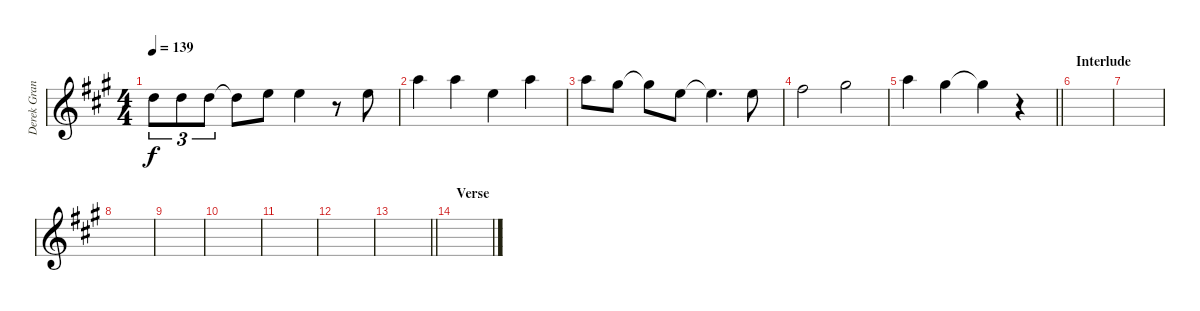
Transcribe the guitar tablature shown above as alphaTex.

\track ("Derek Grant - Vocals" "Derek Gran") {instrument overdrivenguitar}
\staff {score}
\tuning (E4 B3 G3 D3 A2 E2) {hide}
\ts (4 4)
\tempo 139
\clef g2
\ks a
3.2.8{tu (3 2) dy f} 3.2.8{tu (3 2)} 3.2.8{tu (3 2)} 3.2{t}.8 0.1.8 0.1.4 r.8 5.2.8 |
5.1.4 10.2.4 5.2.4 10.2.4 |
5.1.8 4.1.8 4.1{t}.8 0.1.8 0.1{t}.4{d} 0.1.8 |
2.1.2 4.1.2 |
\barLineRight lightlight
5.1.4 4.1.4 4.1{t}.4 r.4 |
\section ("" "Interlude")
|
|
|
|
|
|
|
\barLineRight lightlight
|
\section ("" "Verse")
